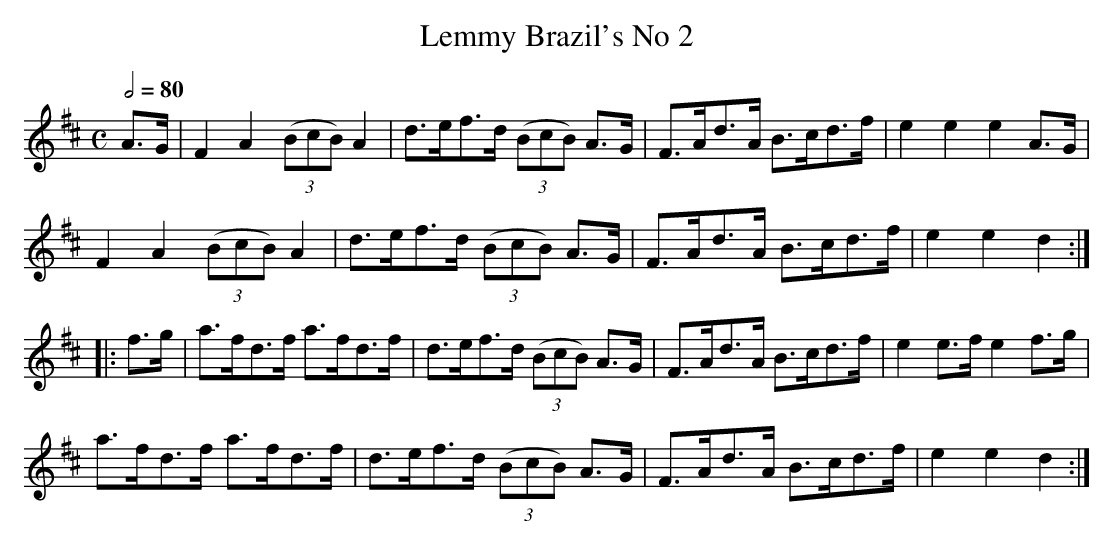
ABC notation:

X:1
T:Lemmy Brazil's No 2
M:C
L:1/8
Q:1/2=80
K:D
A>G|F2A2 ((3BcB) A2|d>ef>d ((3BcB) A>G|F>Ad>A B>cd>f|e2e2 e2A>G|
F2A2 ((3BcB) A2|d>ef>d ((3BcB) A>G|F>Ad>A B>cd>f|e2e2 d2:|
|:f>g|a>fd>f a>fd>f|d>ef>d ((3BcB) A>G|F>Ad>A B>cd>f|e2e>f e2f>g|
a>fd>f a>fd>f|d>ef>d ((3BcB) A>G|F>Ad>A B>cd>f|e2e2 d2:|
